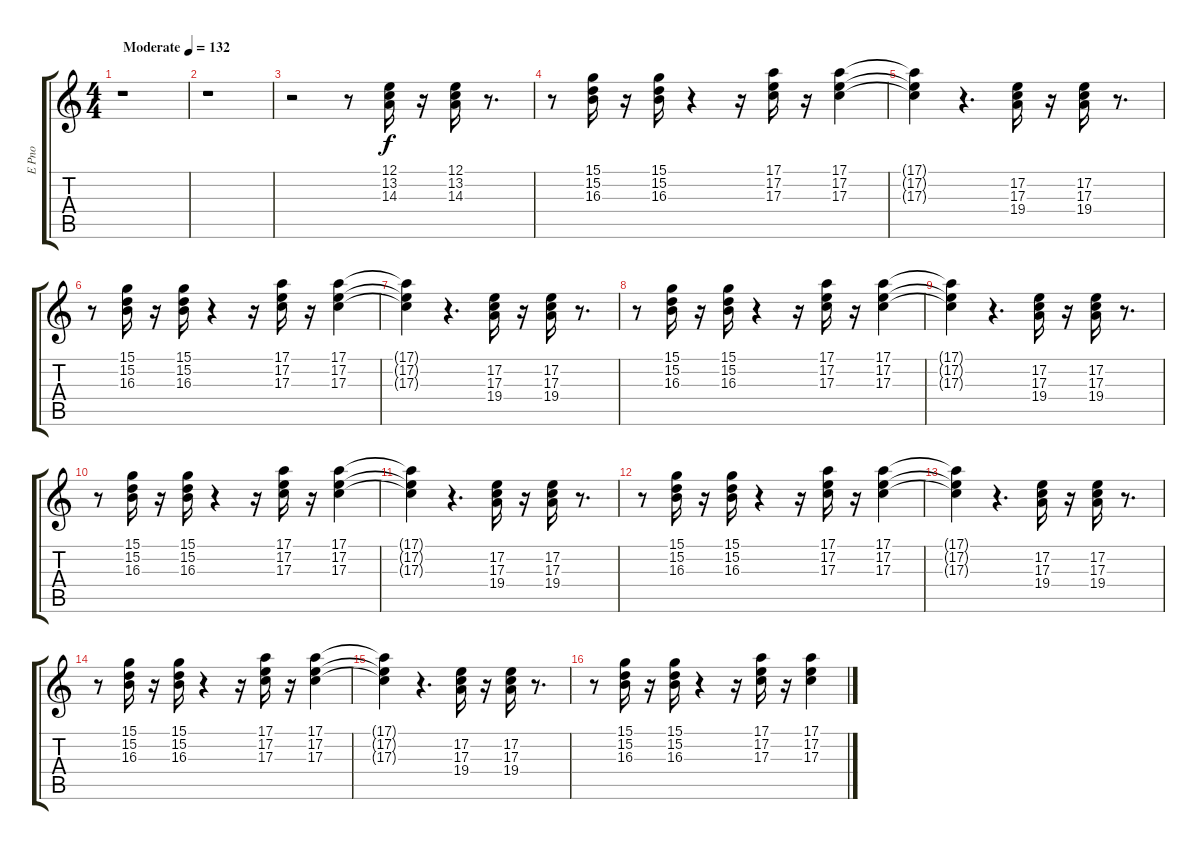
\track ("E Pno" "E Pno") {instrument honkytonkpiano}
\staff {score tabs}
\tuning (E4 B3 G3 D3 A2 E2) {hide}
\ts (4 4)
\tempo (132 "Moderate")
\clef g2
\ks c
r.1{dy f instrument honkytonkpiano} |
r.1 |
r.2 r.8 (12.1 13.2 14.3).16{volume 9 instrument honkytonkpiano} r.16 (12.1 13.2 14.3).16 r.8{d} |
r.8 (15.1 15.2 16.3).16 r.16 (15.1 15.2 16.3).16 r.4 r.16 (17.1 17.2 17.3).16 r.16 (17.1 17.2 17.3).4 |
(17.1{t} 17.2{t} 17.3{t}).4 r.4{d} (17.2 17.3 19.4).16 r.16 (17.2 17.3 19.4).16 r.8{d} |
r.8 (15.1 15.2 16.3).16 r.16 (15.1 15.2 16.3).16 r.4 r.16 (17.1 17.2 17.3).16 r.16 (17.1 17.2 17.3).4 |
(17.1{t} 17.2{t} 17.3{t}).4 r.4{d} (17.2 17.3 19.4).16 r.16 (17.2 17.3 19.4).16 r.8{d} |
r.8 (15.1 15.2 16.3).16 r.16 (15.1 15.2 16.3).16 r.4 r.16 (17.1 17.2 17.3).16 r.16 (17.1 17.2 17.3).4 |
(17.1{t} 17.2{t} 17.3{t}).4 r.4{d} (17.2 17.3 19.4).16 r.16 (17.2 17.3 19.4).16 r.8{d} |
r.8 (15.1 15.2 16.3).16 r.16 (15.1 15.2 16.3).16 r.4 r.16 (17.1 17.2 17.3).16 r.16 (17.1 17.2 17.3).4 |
(17.1{t} 17.2{t} 17.3{t}).4 r.4{d} (17.2 17.3 19.4).16 r.16 (17.2 17.3 19.4).16 r.8{d} |
r.8 (15.1 15.2 16.3).16 r.16 (15.1 15.2 16.3).16 r.4 r.16 (17.1 17.2 17.3).16 r.16 (17.1 17.2 17.3).4 |
(17.1{t} 17.2{t} 17.3{t}).4 r.4{d} (17.2 17.3 19.4).16 r.16 (17.2 17.3 19.4).16 r.8{d} |
r.8 (15.1 15.2 16.3).16 r.16 (15.1 15.2 16.3).16 r.4 r.16 (17.1 17.2 17.3).16 r.16 (17.1 17.2 17.3).4 |
(17.1{t} 17.2{t} 17.3{t}).4 r.4{d} (17.2 17.3 19.4).16 r.16 (17.2 17.3 19.4).16 r.8{d} |
r.8 (15.1 15.2 16.3).16 r.16 (15.1 15.2 16.3).16 r.4 r.16 (17.1 17.2 17.3).16 r.16 (17.1 17.2 17.3).4
